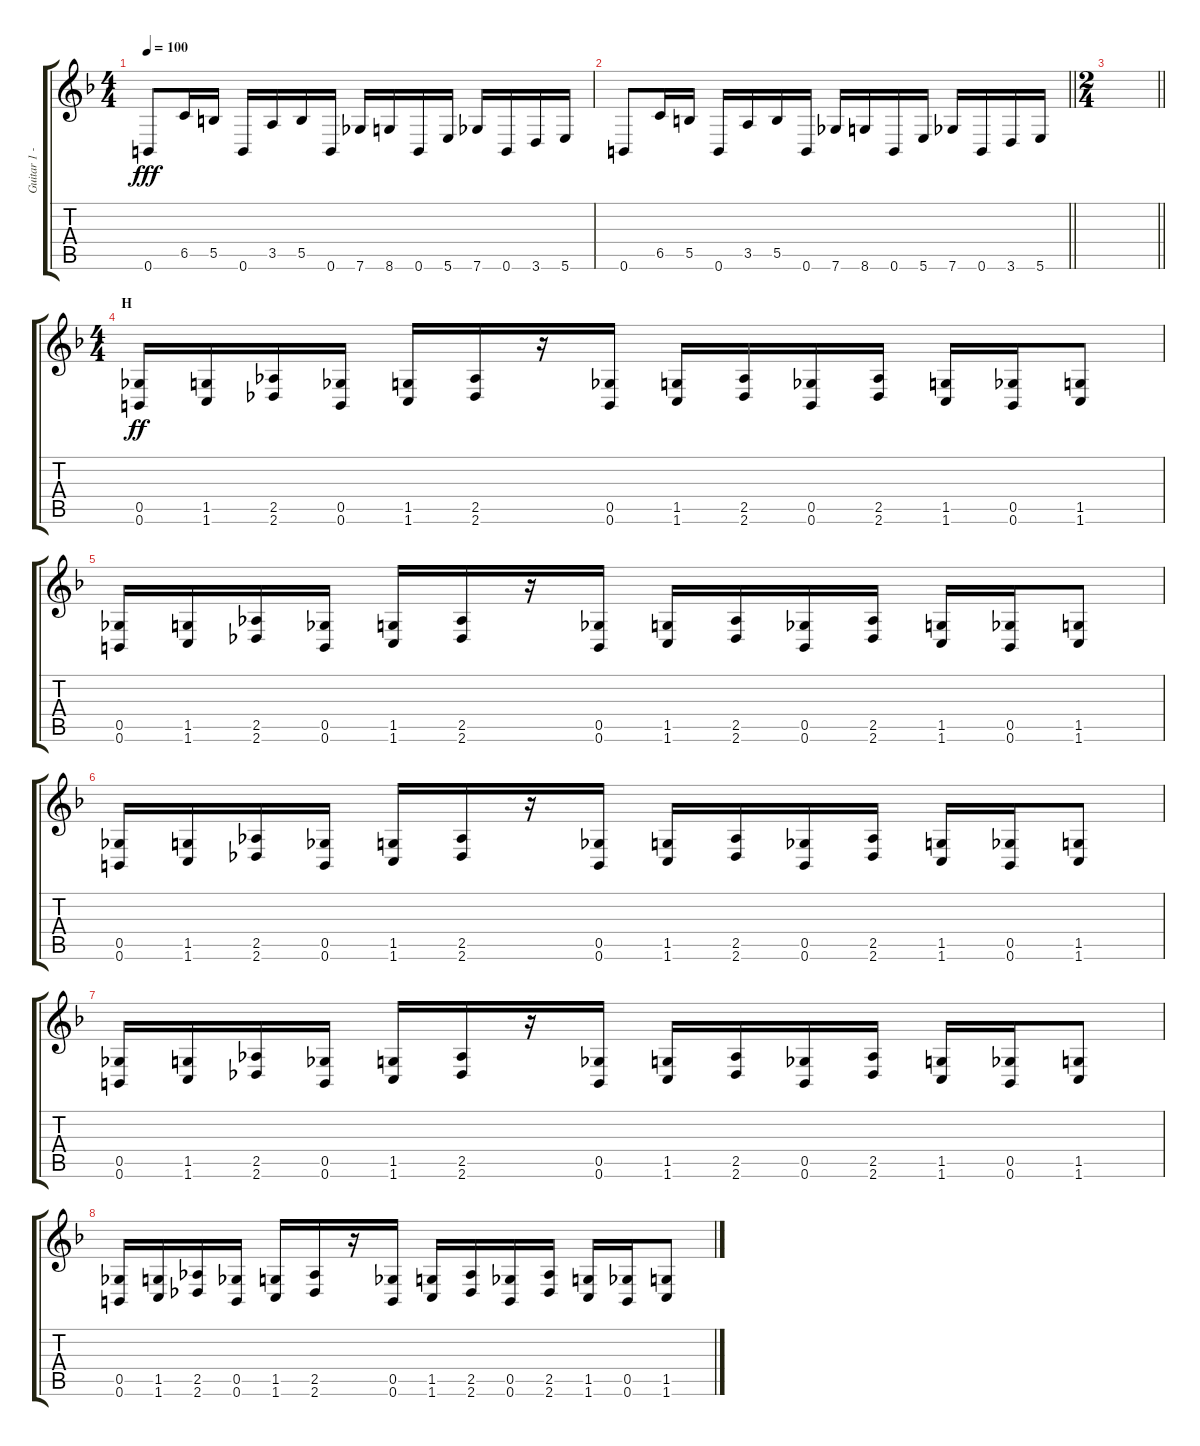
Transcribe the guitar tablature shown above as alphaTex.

\track ("Guitar 1 - Uruha" "Guitar 1 -") {instrument distortionguitar}
\staff {score tabs}
\tuning (Db4 Ab3 E3 B2 Gb2 B1) {hide}
\ts (4 4)
\tempo 100
\clef g2
\ks f
0.6.8{dy fff volume 9} 6.5.16 5.5.16 0.6.16 3.5.16 5.5.16 0.6.16 7.6.16 8.6.16 0.6.16 5.6.16 7.6.16 0.6.16 3.6.16 5.6.16 |
\barLineRight lightlight
0.6.8 6.5.16 5.5.16 0.6.16 3.5.16 5.5.16 0.6.16 7.6.16 8.6.16 0.6.16 5.6.16 7.6.16 0.6.16 3.6.16 5.6.16 |
\ts (2 4)
\barLineRight lightlight
|
\ts (4 4)
\section ("" "H")
(0.5 0.6).16{dy ff} (1.5 1.6).16 (2.5 2.6).16 (0.5 0.6).16 (1.5 1.6).16 (2.5 2.6).16 r.16 (0.5 0.6).16 (1.5 1.6).16 (2.5 2.6).16 (0.5 0.6).16 (2.5 2.6).16 (1.5 1.6).16 (0.5 0.6).16 (1.5 1.6).8 |
(0.5 0.6).16 (1.5 1.6).16 (2.5 2.6).16 (0.5 0.6).16 (1.5 1.6).16 (2.5 2.6).16 r.16 (0.5 0.6).16 (1.5 1.6).16 (2.5 2.6).16 (0.5 0.6).16 (2.5 2.6).16 (1.5 1.6).16 (0.5 0.6).16 (1.5 1.6).8 |
(0.5 0.6).16 (1.5 1.6).16 (2.5 2.6).16 (0.5 0.6).16 (1.5 1.6).16 (2.5 2.6).16 r.16 (0.5 0.6).16 (1.5 1.6).16 (2.5 2.6).16 (0.5 0.6).16 (2.5 2.6).16 (1.5 1.6).16 (0.5 0.6).16 (1.5 1.6).8 |
(0.5 0.6).16 (1.5 1.6).16 (2.5 2.6).16 (0.5 0.6).16 (1.5 1.6).16 (2.5 2.6).16 r.16 (0.5 0.6).16 (1.5 1.6).16 (2.5 2.6).16 (0.5 0.6).16 (2.5 2.6).16 (1.5 1.6).16 (0.5 0.6).16 (1.5 1.6).8 |
(0.5 0.6).16 (1.5 1.6).16 (2.5 2.6).16 (0.5 0.6).16 (1.5 1.6).16 (2.5 2.6).16 r.16 (0.5 0.6).16 (1.5 1.6).16 (2.5 2.6).16 (0.5 0.6).16 (2.5 2.6).16 (1.5 1.6).16 (0.5 0.6).16 (1.5 1.6).8
